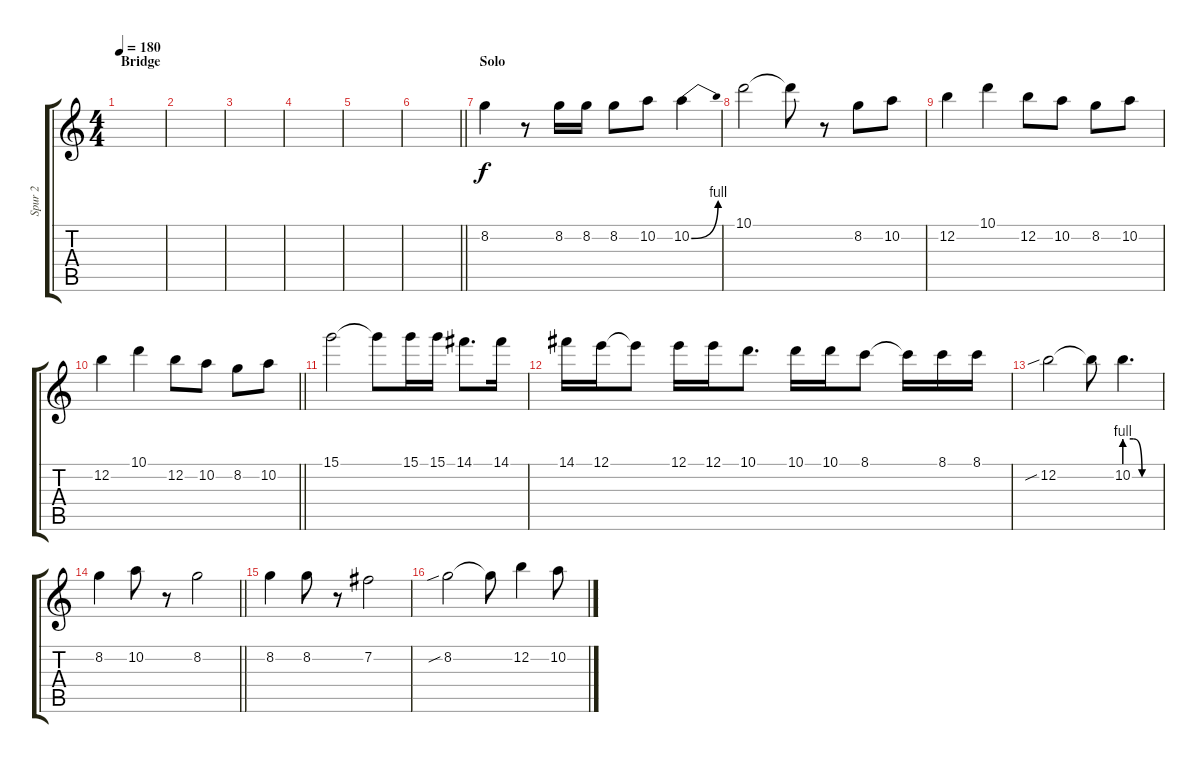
\track ("Spur 2" "Spur 2") {instrument distortionguitar}
\staff {score tabs}
\tuning (E4 B3 G3 D3 A2 E2) {hide}
\ts (4 4)
\section ("" "Bridge")
\tempo 180
\clef g2
\ks c
|
|
|
|
|
\barLineRight lightlight
|
\section ("" "Solo")
8.2.4 r.8 8.2.16 8.2.16 8.2.8 10.2.8 10.2{be (bend 0 0 60 4)}.4 |
10.1.2 10.1{t}.8 r.8 8.2.8 10.2.8 |
12.2.4 10.1.4 12.2.8 10.2.8 8.2.8 10.2.8 |
\barLineRight lightlight
12.2.4 10.1.4 12.2.8 10.2.8 8.2.8 10.2.8 |
15.1.2 15.1{t}.8 15.1.16 15.1.16 14.1.8{d} 14.1.16 |
14.1.16 12.1.16 12.1{t}.8 12.1.16 12.1.16 10.1.8{d} 10.1.16 10.1.16 8.1.8 8.1{t}.16 8.1.16 8.1.16 |
12.2{sib}.2 12.2{t}.8 10.2{be (custom 0 4 15 4 30 0 60 0)}.4{d} |
\barLineRight lightlight
8.2.4 10.2.8 r.8 8.2.2 |
8.2.4 8.2.8 r.8 7.2.2 |
8.2{sib}.2 8.2{t}.8 12.2.4 10.2.8
